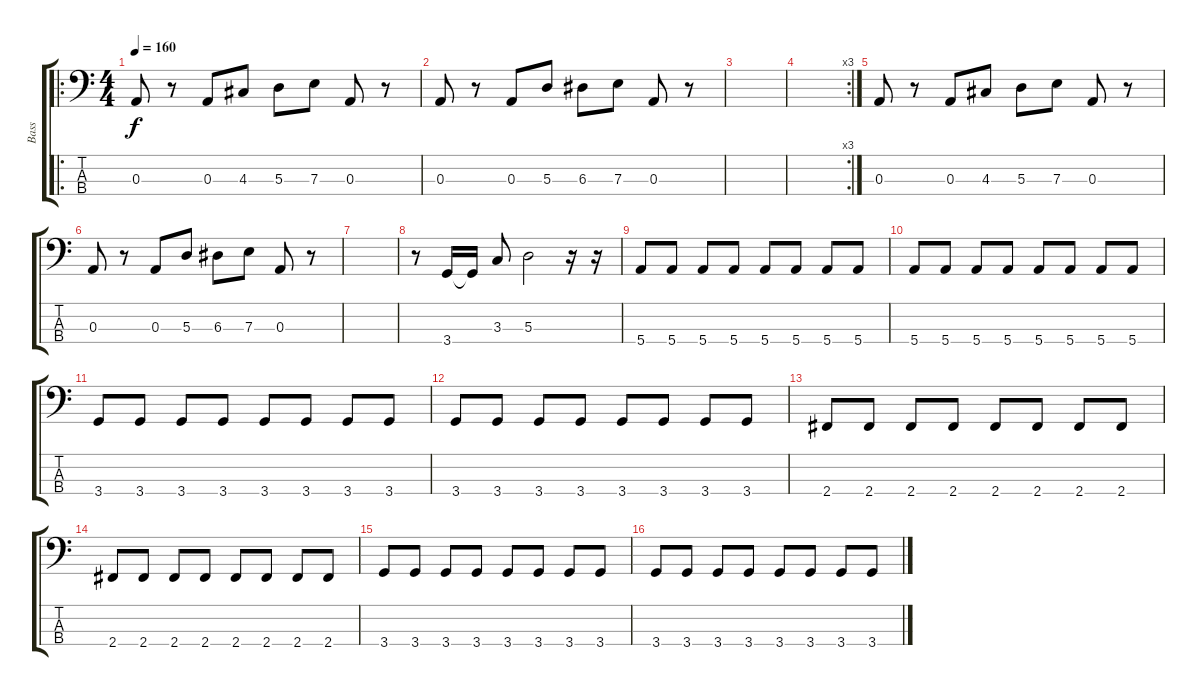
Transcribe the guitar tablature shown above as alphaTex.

\track ("Bass" "Bass") {instrument electricbassfinger}
\staff {score tabs}
\tuning (G2 D2 A1 E1) {hide}
\ro
\ts (4 4)
\tempo 160
\clef f4
\ks c
0.3.8{dy f} r.8 0.3.8 4.3.8 5.3.8 7.3.8 0.3.8 r.8 |
0.3.8 r.8 0.3.8 5.3.8 6.3.8 7.3.8 0.3.8 r.8 |
|
\rc 3
|
0.3.8 r.8 0.3.8 4.3.8 5.3.8 7.3.8 0.3.8 r.8 |
0.3.8 r.8 0.3.8 5.3.8 6.3.8 7.3.8 0.3.8 r.8 |
|
r.8 3.4.16 3.4{t}.16 3.3.8 5.3.2 r.16 r.16 |
5.4.8 5.4.8 5.4.8 5.4.8 5.4.8 5.4.8 5.4.8 5.4.8 |
5.4.8 5.4.8 5.4.8 5.4.8 5.4.8 5.4.8 5.4.8 5.4.8 |
3.4.8 3.4.8 3.4.8 3.4.8 3.4.8 3.4.8 3.4.8 3.4.8 |
3.4.8 3.4.8 3.4.8 3.4.8 3.4.8 3.4.8 3.4.8 3.4.8 |
2.4.8 2.4.8 2.4.8 2.4.8 2.4.8 2.4.8 2.4.8 2.4.8 |
2.4.8 2.4.8 2.4.8 2.4.8 2.4.8 2.4.8 2.4.8 2.4.8 |
3.4.8 3.4.8 3.4.8 3.4.8 3.4.8 3.4.8 3.4.8 3.4.8 |
3.4.8 3.4.8 3.4.8 3.4.8 3.4.8 3.4.8 3.4.8 3.4.8
